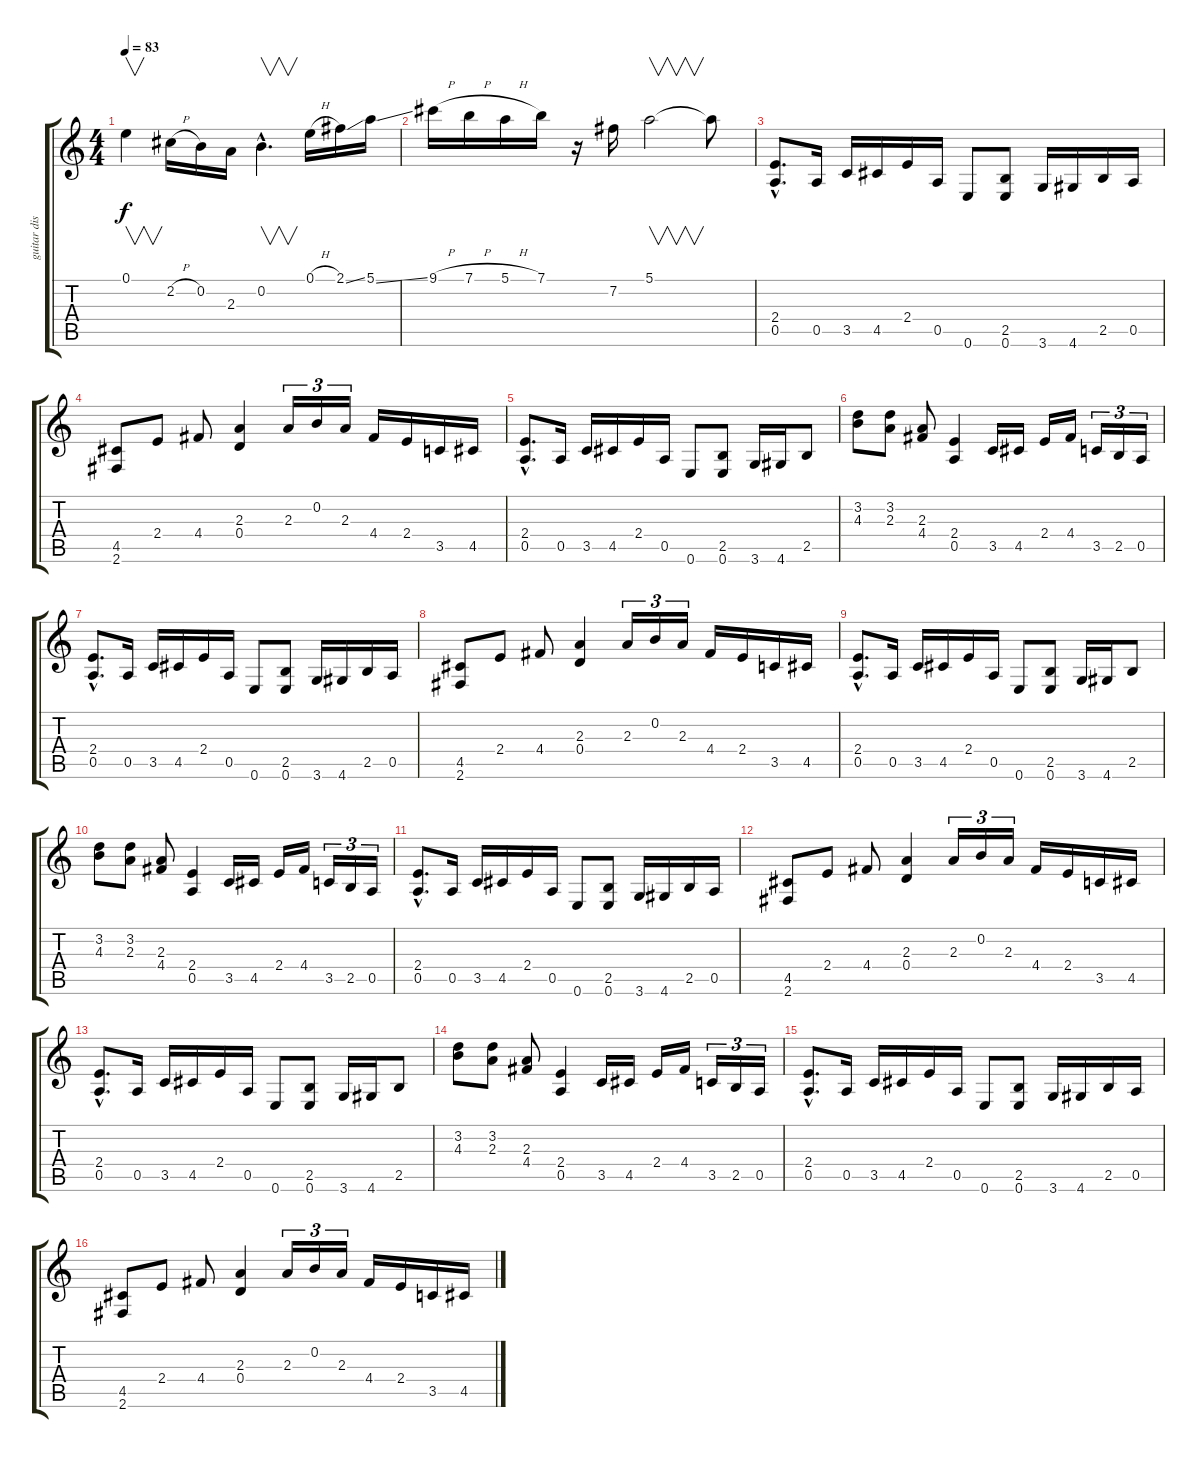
\track ("guitar distr" "guitar dis") {instrument distortionguitar}
\staff {score tabs}
\tuning (E4 B3 G3 D3 A2 E2) {hide}
\ts (4 4)
\tempo 83
\clef g2
\ks c
0.1.4{v dy f} 2.2{h}.16 0.2.16 2.3.16 0.2{hac}.4{v d} 0.1{h}.16 2.1{ss}.16 5.1{ss}.16 |
9.1{h}.16 7.1{h}.16 5.1{h}.16 7.1.16 r.16 7.2.16 5.1.2{v} 5.1{t}.8 |
(2.4{hac} 0.5{hac}).8{d} 0.5.16 3.5.16 4.5.16 2.4.16 0.5.16 0.6.8 (2.5 0.6).8 3.6.16 4.6.16 2.5.16 0.5.16 |
(4.5 2.6).8 2.4.8 4.4.8 (2.3 0.4).4 2.3.16{tu (3 2)} 0.2.16{tu (3 2)} 2.3.16{tu (3 2)} 4.4.16 2.4.16 3.5.16 4.5.16 |
(2.4{hac} 0.5{hac}).8{d} 0.5.16 3.5.16 4.5.16 2.4.16 0.5.16 0.6.8 (2.5 0.6).8 3.6.16 4.6.16 2.5.8 |
(3.2 4.3).8 (3.2 2.3).8 (2.3 4.4).8 (2.4 0.5).4 3.5.16 4.5.16 2.4.16 4.4.16 3.5.16{tu (3 2)} 2.5.16{tu (3 2)} 0.5.16{tu (3 2)} |
(2.4{hac} 0.5{hac}).8{d} 0.5.16 3.5.16 4.5.16 2.4.16 0.5.16 0.6.8 (2.5 0.6).8 3.6.16 4.6.16 2.5.16 0.5.16 |
(4.5 2.6).8 2.4.8 4.4.8 (2.3 0.4).4 2.3.16{tu (3 2)} 0.2.16{tu (3 2)} 2.3.16{tu (3 2)} 4.4.16 2.4.16 3.5.16 4.5.16 |
(2.4{hac} 0.5{hac}).8{d} 0.5.16 3.5.16 4.5.16 2.4.16 0.5.16 0.6.8 (2.5 0.6).8 3.6.16 4.6.16 2.5.8 |
(3.2 4.3).8 (3.2 2.3).8 (2.3 4.4).8 (2.4 0.5).4 3.5.16 4.5.16 2.4.16 4.4.16 3.5.16{tu (3 2)} 2.5.16{tu (3 2)} 0.5.16{tu (3 2)} |
(2.4{hac} 0.5{hac}).8{d} 0.5.16 3.5.16 4.5.16 2.4.16 0.5.16 0.6.8 (2.5 0.6).8 3.6.16 4.6.16 2.5.16 0.5.16 |
(4.5 2.6).8 2.4.8 4.4.8 (2.3 0.4).4 2.3.16{tu (3 2)} 0.2.16{tu (3 2)} 2.3.16{tu (3 2)} 4.4.16 2.4.16 3.5.16 4.5.16 |
(2.4{hac} 0.5{hac}).8{d} 0.5.16 3.5.16 4.5.16 2.4.16 0.5.16 0.6.8 (2.5 0.6).8 3.6.16 4.6.16 2.5.8 |
(3.2 4.3).8 (3.2 2.3).8 (2.3 4.4).8 (2.4 0.5).4 3.5.16 4.5.16 2.4.16 4.4.16 3.5.16{tu (3 2)} 2.5.16{tu (3 2)} 0.5.16{tu (3 2)} |
(2.4{hac} 0.5{hac}).8{d} 0.5.16 3.5.16 4.5.16 2.4.16 0.5.16 0.6.8 (2.5 0.6).8 3.6.16 4.6.16 2.5.16 0.5.16 |
(4.5 2.6).8 2.4.8 4.4.8 (2.3 0.4).4 2.3.16{tu (3 2)} 0.2.16{tu (3 2)} 2.3.16{tu (3 2)} 4.4.16 2.4.16 3.5.16 4.5.16
